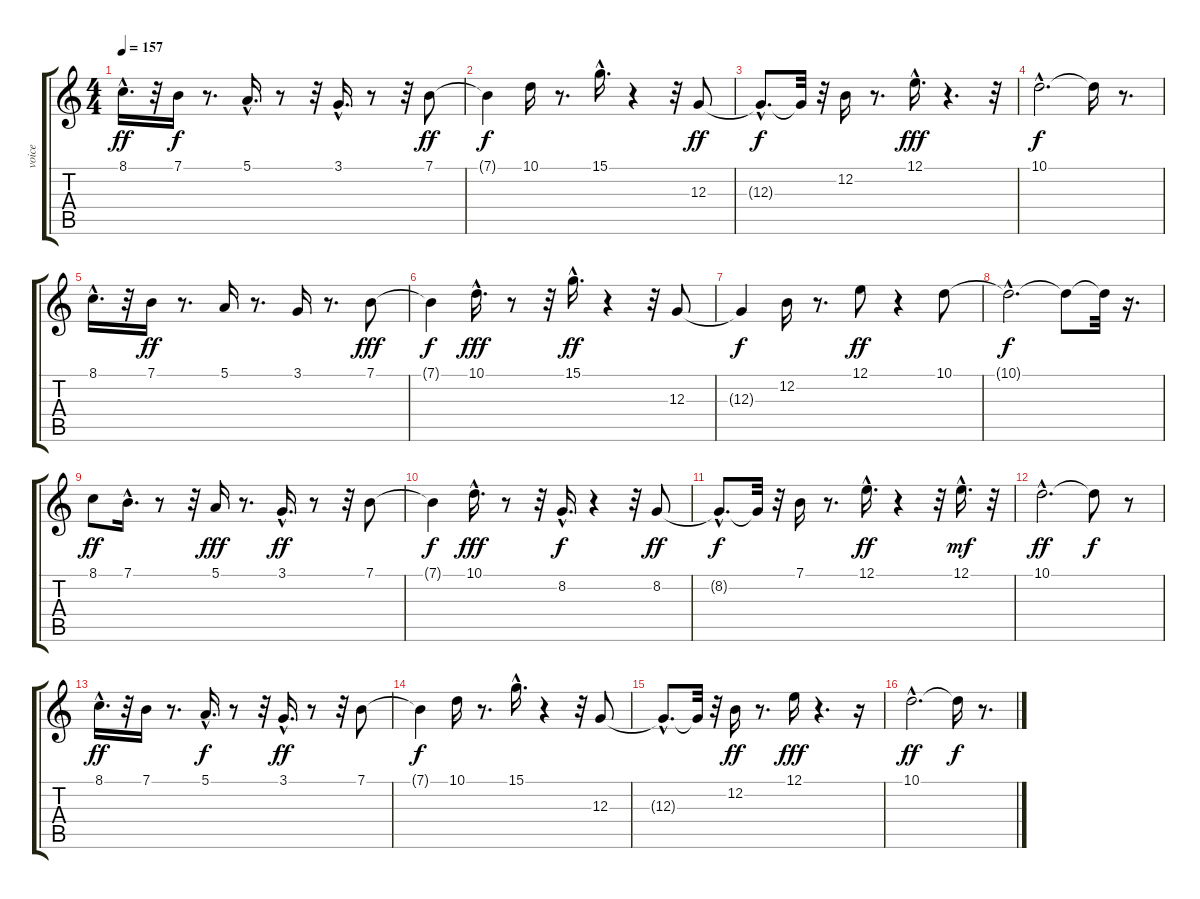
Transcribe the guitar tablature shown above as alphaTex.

\track ("voice   " "voice   ") {instrument lead6voice}
\staff {score tabs}
\tuning (E4 B3 G3 D3 A2 E2) {hide}
\ts (4 4)
\tempo 157
\clef g2
\ks c
8.1{hac}.16{d dy ff} r.32 7.1.16{dy f} r.8{d} 5.1{hac}.16{d} r.8 r.32 3.1{hac}.16{d} r.8 r.32 7.1.8{dy ff} |
7.1{t}.4{dy f} 10.1.16 r.8{d} 15.1{hac}.16{d} r.4 r.32 12.3.8{dy ff} |
12.3{hac t}.8{d dy f} 12.3{t}.32 r.32 12.2.16 r.8{d} 12.1{hac}.16{d dy fff} r.4{d} r.32 |
10.1{hac}.2{d dy f} 10.1{t}.16 r.8{d} |
8.1{hac}.16{d} r.32 7.1.16{dy ff} r.8{d} 5.1.16 r.8{d} 3.1.16 r.8{d} 7.1.8{dy fff} |
7.1{t}.4{dy f} 10.1{hac}.16{d dy fff} r.8 r.32 15.1{hac}.16{d dy ff} r.4 r.32 12.3.8 |
12.3{t}.4{dy f} 12.2.16 r.8{d} 12.1.8{dy ff} r.4 10.1.8 |
10.1{hac t}.2{d dy f} 10.1{t}.8 10.1{t}.32 r.16{d} |
8.1.8{dy ff} 7.1{hac}.16{d} r.8 r.32 5.1.16{dy fff} r.8{d} 3.1{hac}.16{d dy ff} r.8 r.32 7.1.8 |
7.1{t}.4{dy f} 10.1{hac}.16{d dy fff} r.8 r.32 8.2{hac}.16{d dy f} r.4 r.32 8.2.8{dy ff} |
8.2{hac t}.8{d dy f} 8.2{t}.32 r.32 7.1.16 r.8{d} 12.1{hac}.16{d dy ff} r.4 r.32 12.1{hac}.16{d dy mf} r.32 |
10.1{hac}.2{d dy ff} 10.1{t}.8{dy f} r.8 |
8.1{hac}.16{d dy ff} r.32 7.1.16 r.8{d} 5.1{hac}.16{d dy f} r.8 r.32 3.1{hac}.16{d dy ff} r.8 r.32 7.1.8 |
7.1{t}.4{dy f} 10.1.16 r.8{d} 15.1{hac}.16{d} r.4 r.32 12.3.8 |
12.3{hac t}.8{d} 12.3{t}.32 r.32 12.2.16{dy ff} r.8{d} 12.1.16{dy fff} r.4{d} r.16 |
10.1{hac}.2{d dy ff} 10.1{t}.16{dy f} r.8{d}
